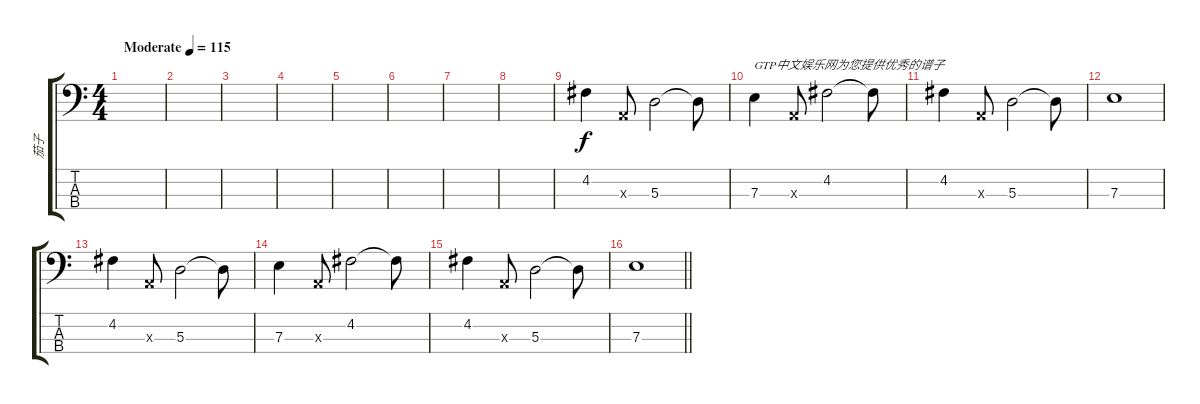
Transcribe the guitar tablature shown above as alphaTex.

\track ("茄子" "茄子") {instrument electricbassfinger}
\staff {score tabs}
\tuning (G2 D2 A1 E1) {hide}
\ts (4 4)
\tempo (115 "Moderate")
\clef f4
\ks c
|
|
|
|
|
|
|
|
4.2.4 0.3{x}.8 5.3.2 5.3{t}.8 |
7.3.4{txt "GTP中文娱乐网为您提供优秀的谱子"} 0.3{x}.8 4.2.2 4.2{t}.8 |
4.2.4 0.3{x}.8 5.3.2 5.3{t}.8 |
7.3.1 |
4.2.4 0.3{x}.8 5.3.2 5.3{t}.8 |
7.3.4 0.3{x}.8 4.2.2 4.2{t}.8 |
4.2.4 0.3{x}.8 5.3.2 5.3{t}.8 |
\barLineRight lightlight
7.3.1
